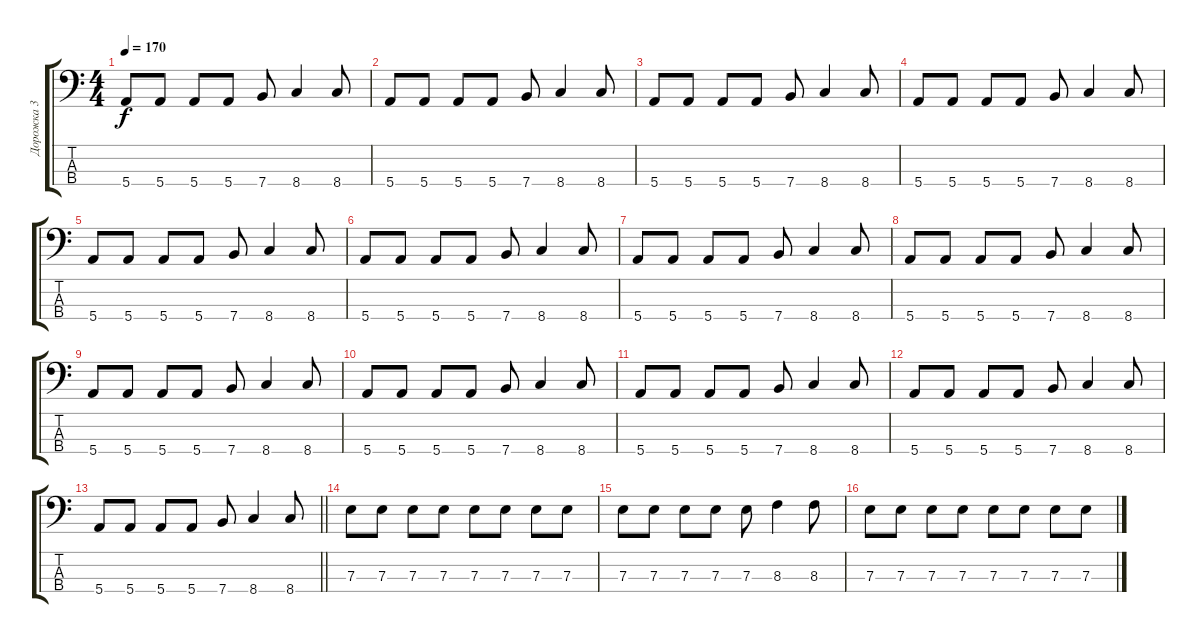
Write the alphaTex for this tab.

\track ("Дорожка 3" "Дорожка 3") {instrument electricbassfinger}
\staff {score tabs}
\tuning (G2 D2 A1 E1) {hide}
\ts (4 4)
\tempo 170
\clef f4
\ks c
5.4.8{dy f} 5.4.8 5.4.8 5.4.8 7.4.8 8.4.4 8.4.8 |
5.4.8 5.4.8 5.4.8 5.4.8 7.4.8 8.4.4 8.4.8 |
5.4.8 5.4.8 5.4.8 5.4.8 7.4.8 8.4.4 8.4.8 |
5.4.8 5.4.8 5.4.8 5.4.8 7.4.8 8.4.4 8.4.8 |
5.4.8 5.4.8 5.4.8 5.4.8 7.4.8 8.4.4 8.4.8 |
5.4.8 5.4.8 5.4.8 5.4.8 7.4.8 8.4.4 8.4.8 |
5.4.8 5.4.8 5.4.8 5.4.8 7.4.8 8.4.4 8.4.8 |
5.4.8 5.4.8 5.4.8 5.4.8 7.4.8 8.4.4 8.4.8 |
5.4.8 5.4.8 5.4.8 5.4.8 7.4.8 8.4.4 8.4.8 |
5.4.8 5.4.8 5.4.8 5.4.8 7.4.8 8.4.4 8.4.8 |
5.4.8 5.4.8 5.4.8 5.4.8 7.4.8 8.4.4 8.4.8 |
5.4.8 5.4.8 5.4.8 5.4.8 7.4.8 8.4.4 8.4.8 |
\barLineRight lightlight
5.4.8 5.4.8 5.4.8 5.4.8 7.4.8 8.4.4 8.4.8 |
7.3.8 7.3.8 7.3.8 7.3.8 7.3.8 7.3.8 7.3.8 7.3.8 |
7.3.8 7.3.8 7.3.8 7.3.8 7.3.8 8.3.4 8.3.8 |
7.3.8 7.3.8 7.3.8 7.3.8 7.3.8 7.3.8 7.3.8 7.3.8
